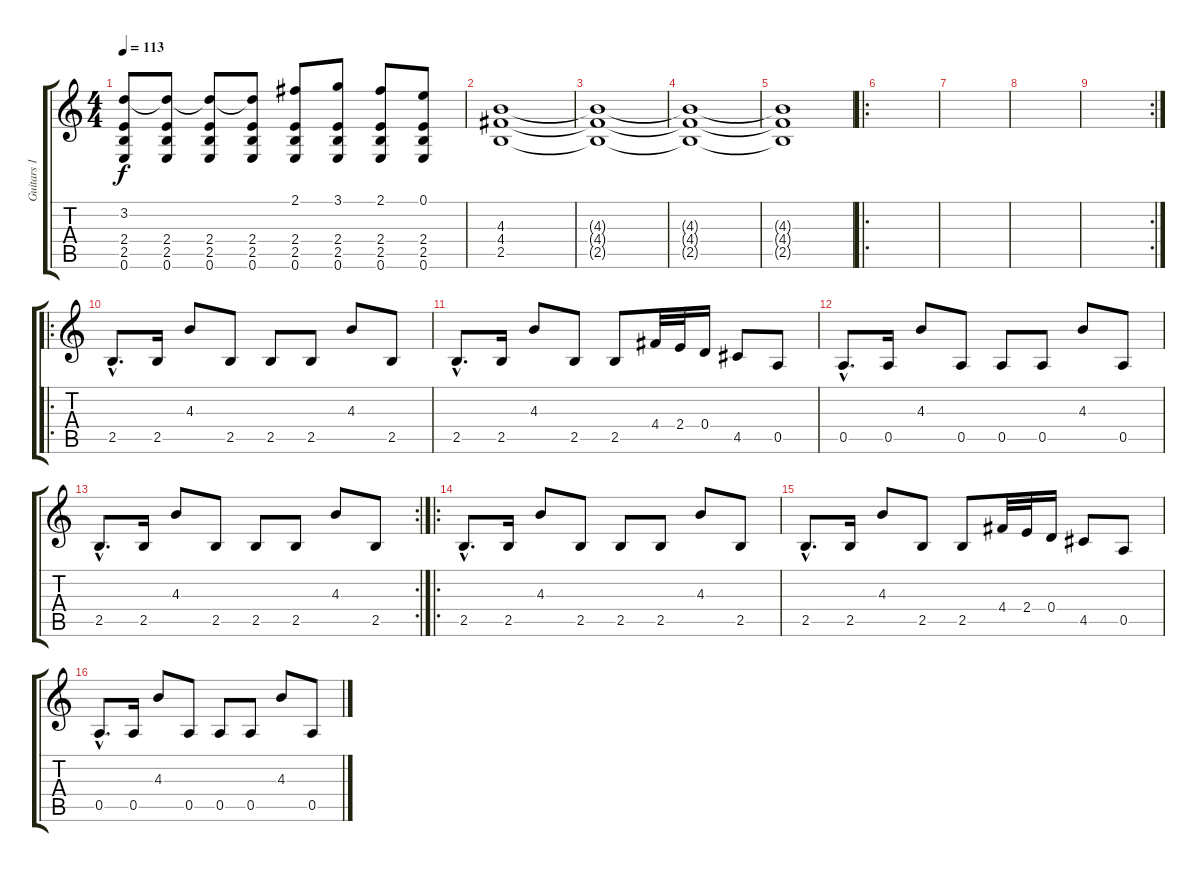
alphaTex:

\track ("Guitars 1" "Guitars 1") {instrument distortionguitar}
\staff {score tabs}
\tuning (E4 B3 G3 D3 A2 E2) {hide}
\ts (4 4)
\tempo 113
\clef g2
\ks c
(3.2 2.4 2.5 0.6).8{dy f} (3.2{t} 2.4 2.5 0.6).8 (3.2{t} 2.4 2.5 0.6).8 (3.2{t} 2.4 2.5 0.6).8 (2.1 2.4 2.5 0.6).8 (3.1 2.4 2.5 0.6).8 (2.1 2.4 2.5 0.6).8 (0.1 2.4 2.5 0.6).8 |
(4.3 4.4 2.5).1 |
(4.3{t} 4.4{t} 2.5{t}).1{volume 8} |
(4.3{t} 4.4{t} 2.5{t}).1{volume 6} |
(4.3{t} 4.4{t} 2.5{t}).1{volume 16} |
\ro
|
|
|
\rc 2
|
\ro
2.5{hac}.8{d volume 13} 2.5.16 4.3.8 2.5.8 2.5.8 2.5.8 4.3.8 2.5.8 |
2.5{hac}.8{d volume 13} 2.5.16 4.3.8 2.5.8 2.5.8 4.4.32 2.4.32 0.4.16 4.5.8 0.5.8 |
0.5{hac}.8{d volume 13} 0.5.16 4.3.8 0.5.8 0.5.8 0.5.8 4.3.8 0.5.8 |
\rc 2
2.5{hac}.8{d volume 13} 2.5.16 4.3.8 2.5.8 2.5.8 2.5.8 4.3.8 2.5.8 |
\ro
2.5{hac}.8{d volume 13} 2.5.16 4.3.8 2.5.8 2.5.8 2.5.8 4.3.8 2.5.8 |
2.5{hac}.8{d volume 13} 2.5.16 4.3.8 2.5.8 2.5.8 4.4.32 2.4.32 0.4.16 4.5.8 0.5.8 |
0.5{hac}.8{d volume 13} 0.5.16 4.3.8 0.5.8 0.5.8 0.5.8 4.3.8 0.5.8
